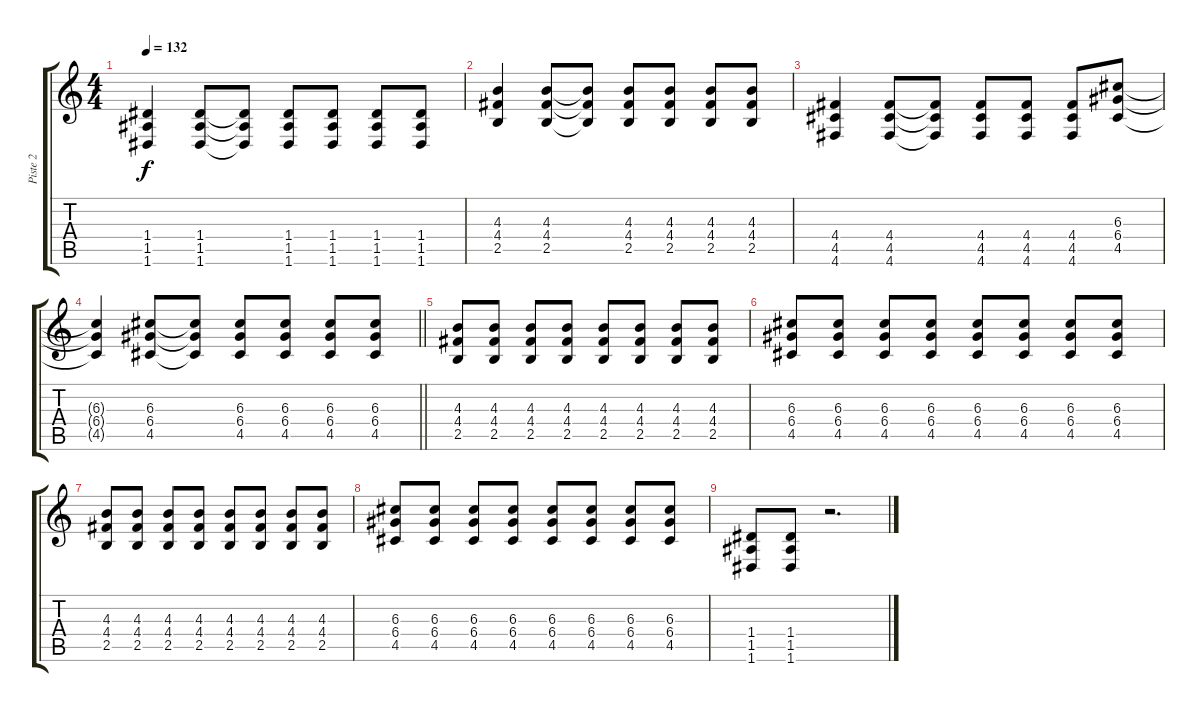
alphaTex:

\track ("Piste 2" "Piste 2") {instrument distortionguitar}
\staff {score tabs}
\tuning (E4 B3 G3 D3 A2 D2) {hide}
\ts (4 4)
\tempo 132
\clef g2
\ks c
(1.4 1.5 1.6).4{dy f} (1.4 1.5 1.6).8 (1.4{t} 1.5{t} 1.6{t}).8 (1.4 1.5 1.6).8 (1.4 1.5 1.6).8 (1.4 1.5 1.6).8 (1.4 1.5 1.6).8 |
(4.3 4.4 2.5).4 (4.3 4.4 2.5).8 (4.3{t} 4.4{t} 2.5{t}).8 (4.3 4.4 2.5).8 (4.3 4.4 2.5).8 (4.3 4.4 2.5).8 (4.3 4.4 2.5).8 |
(4.4 4.5 4.6).4 (4.4 4.5 4.6).8 (4.4{t} 4.5{t} 4.6{t}).8 (4.4 4.5 4.6).8 (4.4 4.5 4.6).8 (4.4 4.5 4.6).8 (6.3 6.4 4.5).8 |
\barLineRight lightlight
(6.3{t} 6.4{t} 4.5{t}).4 (6.3 6.4 4.5).8 (6.3{t} 6.4{t} 4.5{t}).8 (6.3 6.4 4.5).8 (6.3 6.4 4.5).8 (6.3 6.4 4.5).8 (6.3 6.4 4.5).8 |
(4.3 4.4 2.5).8 (4.3 4.4 2.5).8 (4.3 4.4 2.5).8 (4.3 4.4 2.5).8 (4.3 4.4 2.5).8 (4.3 4.4 2.5).8 (4.3 4.4 2.5).8 (4.3 4.4 2.5).8 |
(6.3 6.4 4.5).8 (6.3 6.4 4.5).8 (6.3 6.4 4.5).8 (6.3 6.4 4.5).8 (6.3 6.4 4.5).8 (6.3 6.4 4.5).8 (6.3 6.4 4.5).8 (6.3 6.4 4.5).8 |
(4.3 4.4 2.5).8 (4.3 4.4 2.5).8 (4.3 4.4 2.5).8 (4.3 4.4 2.5).8 (4.3 4.4 2.5).8 (4.3 4.4 2.5).8 (4.3 4.4 2.5).8 (4.3 4.4 2.5).8 |
(6.3 6.4 4.5).8 (6.3 6.4 4.5).8 (6.3 6.4 4.5).8 (6.3 6.4 4.5).8 (6.3 6.4 4.5).8 (6.3 6.4 4.5).8 (6.3 6.4 4.5).8 (6.3 6.4 4.5).8 |
(1.4 1.5 1.6).8 (1.4 1.5 1.6).8 r.2{d}
